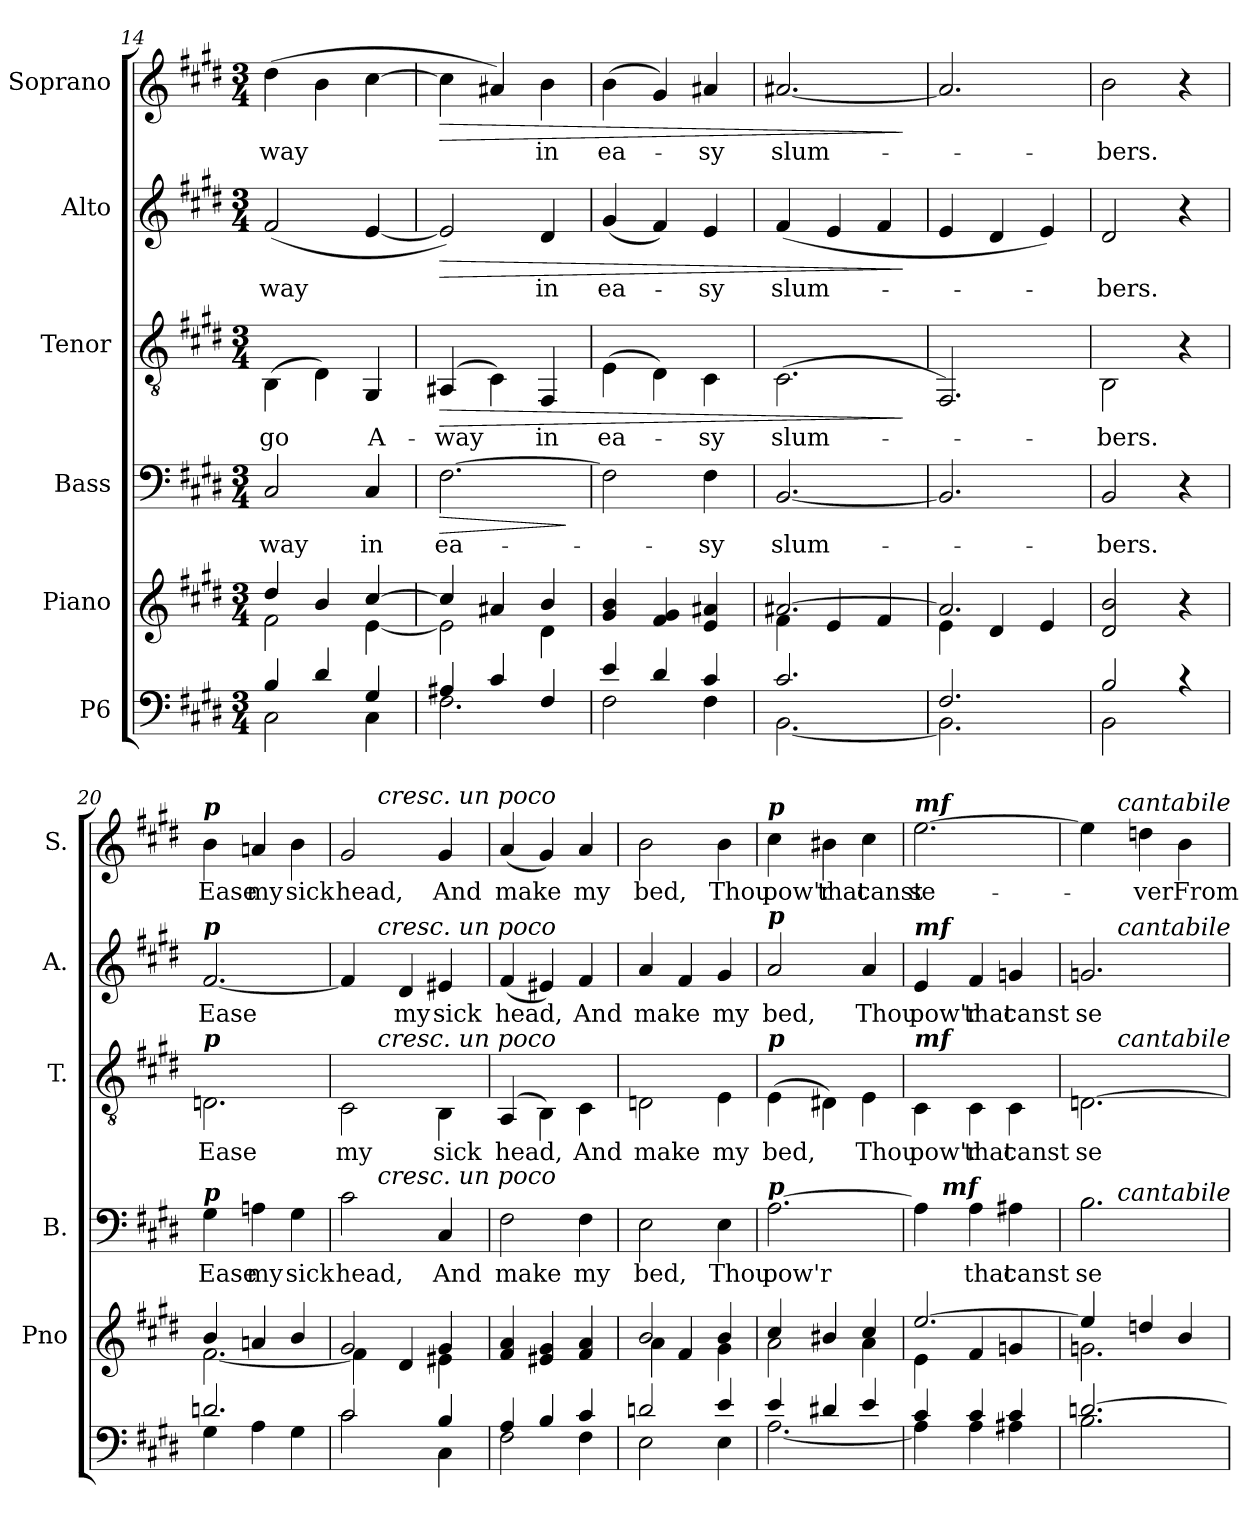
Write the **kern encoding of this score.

**kern	**kern	**kern	**text	**dynam	**kern	**text	**dynam	**kern	**text	**dynam	**kern	**text	**dynam
*part6	*part5	*part4	*part4	*part4	*part3	*part3	*part3	*part2	*part2	*part2	*part1	*part1	*part1
*staff6	*staff5	*staff4	*staff4	*staff4	*staff3	*staff3	*staff3	*staff2	*staff2	*staff2	*staff1	*staff1	*staff1
*I"P6	*I"Piano	*I"Bass	*	*	*I"Tenor	*	*	*I"Alto	*	*	*I"Soprano	*	*
*	*I'Pno	*I'B.	*	*	*I'T.	*	*	*I'A.	*	*	*I'S.	*	*
*clefF4	*clefG2	*clefF4	*	*	*clefGv2	*	*	*clefG2	*	*	*clefG2	*	*
*k[f#c#g#d#]	*k[f#c#g#d#]	*k[f#c#g#d#]	*	*	*k[f#c#g#d#]	*	*	*k[f#c#g#d#]	*	*	*k[f#c#g#d#]	*	*
*E:	*E:	*E:	*	*	*E:	*	*	*E:	*	*	*E:	*	*
*M3/4	*M3/4	*M3/4	*	*	*M3/4	*	*	*M3/4	*	*	*M3/4	*	*
=14	=14	=14	=14	=14	=14	=14	=14	=14	=14	=14	=14	=14	=14
*^	*^	*	*	*	*	*	*	*	*	*	*	*	*
!	!	!	!	!	!LO:LY:b	!	!	!LO:LY:b	!	!	!LO:LY:b	!	!	!LO:LY:b	!
4B/	2C#\	4dd#/	2f#\	2C#/	-way	.	(>4BB\	go	.	(<2f#/	-way	.	(>4dd#\	-way	.
4d#/	.	4b/	.	.	.	.	4D#\)	.	.	.	.	.	4b\	.	.
!	!	!	!	!	!LO:LY:b	!	!	!LO:LY:b	!	!	!	!	!	!	!
4G#/	4C#\	[>4cc#/	[<4e\	4C#/	in	.	4GG#/	A-	.	[<4e/	.	.	[>4cc#\	.	.
!!LO:LB:g=z
=15	=15	=15	=15	=15	=15	=15	=15	=15	=15	=15	=15	=15	=15	=15	=15
!	!	!	!	!	!LO:LY:b	!LO:HP:b	!	!LO:LY:b	!LO:HP:b	!	!	!LO:HP:b	!	!	!LO:HP:b
4A#X/	2.F#\	4cc#/]	2e\]	[>2.F#\	ea-	>	(<4AA#X/	-way	>	2e/])	.	>	4cc#\]	.	>
4c#/	.	4a#X/	.	.	.	.	4C#\)	.	.	.	.	.	4a#X/)	.	.
!	!	!	!	!	!	!	!	!LO:LY:b	!	!	!LO:LY:b	!	!	!LO:LY:b	!
4F#/	.	4b/	4d#\	.	.	.	4FF#/	in	.	4d#/	in	.	4b\	in	.
*v	*v	*	*	*	*	*	*	*	*	*	*	*	*	*	*
*	*v	*v	*	*	*	*	*	*	*	*	*	*	*	*
.	.	.	.	]	.	.	.	.	.	.	.	.	.
=16	=16	=16	=16	=16	=16	=16	=16	=16	=16	=16	=16	=16	=16
*^	*	*	*	*	*	*	*	*	*	*	*	*	*
!	!	!	!	!	!	!	!LO:LY:b	!	!	!LO:LY:b	!	!	!LO:LY:b	!
4e/	2F#\	4g#/ 4b/	2F#\]	.	.	(>4E\	ea-	.	(<4g#/	ea-	.	(>4b\	ea-	.
4d#/	.	4f#/ 4g#/	.	.	.	4D#\)	.	.	4f#/)	.	.	4g#/)	.	.
!	!	!	!	!LO:LY:b	!	!	!LO:LY:b	!	!	!LO:LY:b	!	!	!LO:LY:b	!
4c#/	4F#\	4e/ 4a#X/	4F#\	-sy	.	4C#\	-sy	.	4e/	-sy	.	4a#X/	-sy	.
=17	=17	=17	=17	=17	=17	=17	=17	=17	=17	=17	=17	=17	=17	=17
*	*	*^	*	*	*	*	*	*	*	*	*	*	*	*
!	!	!	!	!	!LO:LY:b	!	!	!LO:LY:b	!	!	!LO:LY:b	!	!	!LO:LY:b	!
2.c#/	[<2.BB\	[>2.a#X/	4f#\	[<2.BB/	slum-	.	(>2.C#\	slum-	.	(<4f#/	slum-	.	[<2.a#X/	slum-	.
.	.	.	4e/	.	.	.	.	.	.	4e/	.	.	.	.	.
.	.	.	4f#/	.	.	.	.	.	.	4f#/	.	.	.	.	.
*v	*v	*	*	*	*	*	*	*	*	*	*	*	*	*	*
*	*v	*v	*	*	*	*	*	*	*	*	*	*	*	*
.	.	.	.	.	.	.	]	.	.	]	.	.	]
=18	=18	=18	=18	=18	=18	=18	=18	=18	=18	=18	=18	=18	=18
*^	*^	*	*	*	*	*	*	*	*	*	*	*	*
2.F#/	2.BB\]	2.a#/]	4e\	2.BB/]	.	.	2.FF#/)	.	.	4e/	.	.	2.a#/]	.	.
.	.	.	4d#/	.	.	.	.	.	.	4d#/	.	.	.	.	.
.	.	.	4e/	.	.	.	.	.	.	4e/)	.	.	.	.	.
=19	=19	=19	=19	=19	=19	=19	=19	=19	=19	=19	=19	=19	=19	=19	=19
!	!	!	!	!	!LO:LY:b	!	!	!LO:LY:b	!	!	!LO:LY:b	!	!	!LO:LY:b	!
*	*	*v	*v	*	*	*	*	*	*	*	*	*	*	*	*
2B/	2BB\	2d#/ 2b/	2BB/	-bers.	.	2BB\	-bers.	.	2d#/	-bers.	.	2b\	-bers.	.
4rc	4ryy	4r	4r	.	.	4r	.	.	4r	.	.	4r	.	.
!!LO:PB:g=z
=20	=20	=20	=20	=20	=20	=20	=20	=20	=20	=20	=20	=20	=20	=20
*	*	*^	*	*	*	*	*	*	*	*	*	*	*	*
!	!	!	!	!	!	!	!	!	!	!	!	!	!LO:TX:a:Bi:t=p	!	!
!	!	!	!	!	!	!	!	!	!	!LO:TX:a:Bi:t=p	!	!	!	!	!
!	!	!	!	!	!	!	!LO:TX:a:Bi:t=p	!	!	!	!	!	!	!	!
!	!	!	!	!LO:TX:a:Bi:t=p	!	!	!	!	!	!	!	!	!	!	!
!	!	!	!	!	!LO:LY:b	!	!	!LO:LY:b	!	!	!LO:LY:b	!	!	!LO:LY:b	!
2.dn/	4G#\	4b/	[<2.f#\	4G#\	Ease	.	2.Dn\	Ease	.	[<2.f#/	Ease	.	4b\	Ease	.
!	!	!	!	!	!LO:LY:b	!	!	!	!	!	!	!	!	!LO:LY:b	!
.	4A\	4an/	.	4An\	my	.	.	.	.	.	.	.	4an/	my	.
!	!	!	!	!	!LO:LY:b	!	!	!	!	!	!	!	!	!LO:LY:b	!
.	4G#\	4b/	.	4G#\	sick	.	.	.	.	.	.	.	4b\	sick	.
=21	=21	=21	=21	=21	=21	=21	=21	=21	=21	=21	=21	=21	=21	=21	=21
!	!	!	!	!	!LO:LY:b	!	!	!LO:LY:b	!	!	!	!	!	!LO:LY:b	!
*	*	*	*	*^	*	*	*^	*	*	*^	*	*	*^	*	*
2c#/	2c#\	2g#/	4f#\]	2c#\	8ryy	head,	.	2C#\	8ryy	my	.	4f#/]	8ryy	.	.	2g#/	8ryy	head,	.
.	.	.	.	.	32ryy	.	.	.	32ryy	.	.	.	32ryy	.	.	.	32ryy	.	.
!	!	!	!	!	!	!	!	!	!	!	!	!	!	!	!	!	!LO:TX:a:i:t=cresc. un poco	!	!
!	!	!	!	!	!	!	!	!	!	!	!	!	!LO:TX:a:i:t=cresc. un poco	!	!	!	!	!	!
!	!	!	!	!	!	!	!	!	!LO:TX:a:i:t=cresc. un poco	!	!	!	!	!	!	!	!	!	!
!	!	!	!	!	!LO:TX:a:i:t=cresc. un poco	!	!	!	!	!	!	!	!	!	!	!	!	!	!
.	.	.	.	.	2ryy	.	.	.	2ryy	.	.	.	2ryy	.	.	.	2ryy	.	.
!	!	!	!	!	!	!	!	!	!	!	!	!	!	!LO:LY:b	!	!	!	!	!
.	.	.	4d#/	.	.	.	.	.	.	.	.	4d#/	.	my	.	.	.	.	.
!	!	!	!	!	!	!LO:LY:b	!	!	!	!LO:LY:b	!	!	!	!LO:LY:b	!	!	!	!LO:LY:b	!
4B/	4C#\	4g#/	4e#X\	4C#/	.	And	.	4BB\	.	sick	.	4e#X/	.	sick	.	4g#/	.	And	.
.	.	.	.	.	16.ryy	.	.	.	16.ryy	.	.	.	16.ryy	.	.	.	16.ryy	.	.
=22	=22	=22	=22	=22	=22	=22	=22	=22	=22	=22	=22	=22	=22	=22	=22	=22	=22	=22	=22
!	!	!	!	!	!	!LO:LY:b	!	!	!	!LO:LY:b	!	!	!	!LO:LY:b	!	!	!	!LO:LY:b	!
*	*	*v	*v	*	*	*	*	*v	*v	*	*	*v	*v	*	*	*v	*v	*	*
*	*	*	*v	*v	*	*	*	*	*	*	*	*	*	*	*
4A/	2F#\	4f#/ 4a/	2F#\	make	.	(<4AA/	head,	.	(<4f#/	head,	.	(<4a/	make	.
4B/	.	4e#X/ 4g#/	.	.	.	4BB\)	.	.	4e#X/)	.	.	4g#/)	.	.
!	!	!	!	!LO:LY:b	!	!	!LO:LY:b	!	!	!LO:LY:b	!	!	!LO:LY:b	!
4c#/	4F#\	4f#/ 4a/	4F#\	my	.	4C#\	And	.	4f#/	And	.	4a/	my	.
=23	=23	=23	=23	=23	=23	=23	=23	=23	=23	=23	=23	=23	=23	=23
*	*	*^	*	*	*	*	*	*	*	*	*	*	*	*
!	!	!	!	!	!LO:LY:b	!	!	!LO:LY:b	!	!	!LO:LY:b	!	!	!LO:LY:b	!
2dn/	2E\	2b/	4a\	2E\	bed,	.	2Dn\	make	.	4a/	make	.	2b\	bed,	.
.	.	.	4f#/	.	.	.	.	.	.	4f#/	.	.	.	.	.
!	!	!	!	!	!LO:LY:b	!	!	!LO:LY:b	!	!	!LO:LY:b	!	!	!LO:LY:b	!
4e/	4E\	4b/	4g#\	4E\	Thou	.	4E\	my	.	4g#/	my	.	4b\	Thou	.
=24	=24	=24	=24	=24	=24	=24	=24	=24	=24	=24	=24	=24	=24	=24	=24
!	!	!	!	!	!	!	!	!	!	!	!	!	!LO:TX:a:Bi:t=p	!	!
!	!	!	!	!	!	!	!	!	!	!LO:TX:a:Bi:t=p	!	!	!	!	!
!	!	!	!	!	!	!	!LO:TX:a:Bi:t=p	!	!	!	!	!	!	!	!
!	!	!	!	!LO:TX:a:Bi:t=p	!	!	!	!	!	!	!	!	!	!	!
!	!	!	!	!	!LO:LY:b	!	!	!LO:LY:b	!	!	!LO:LY:b	!	!	!LO:LY:b	!
4e/	[<2.A\	4cc#/	2a\	[>2.A\	pow'r	.	(>4E\	bed,	.	2a/	bed,	.	4cc#\	pow'r	.
!	!	!	!	!	!	!	!	!	!	!	!	!	!	!LO:LY:b	!
4d#X/	.	4b#X/	.	.	.	.	4D#X\)	.	.	.	.	.	4b#X\	that	.
!	!	!	!	!	!	!	!	!LO:LY:b	!	!	!LO:LY:b	!	!	!LO:LY:b	!
4e/	.	4cc#/	4a\	.	.	.	4E\	Thou	.	4a/	Thou	.	4cc#\	canst	.
!!LO:LB:g=z
=25	=25	=25	=25	=25	=25	=25	=25	=25	=25	=25	=25	=25	=25	=25	=25
!	!	!	!	!	!	!	!	!	!	!	!	!	!LO:TX:a:Bi:t=mf	!	!
!	!	!	!	!	!	!	!	!	!	!LO:TX:a:Bi:t=mf	!	!	!	!	!
!	!	!	!	!	!	!	!LO:TX:a:Bi:t=mf	!	!	!	!	!	!	!	!
!	!	!	!	!	!	!	!	!LO:LY:b	!	!	!LO:LY:b	!	!	!LO:LY:b	!
*	*	*	*	*^	*	*	*	*	*	*	*	*	*	*	*
4c#/	4A\]	[>2.ee/	4e\	4A\]	8ryy	.	.	4C#\	pow'r	.	4e/	pow'r	.	[>2.ee\	se-	.
!	!	!	!	!	!LO:TX:a:Bi:t=mf	!	!	!	!	!	!	!	!	!	!	!
.	.	.	.	.	2ryy	.	.	.	.	.	.	.	.	.	.	.
!	!	!	!	!	!	!LO:LY:b	!	!	!LO:LY:b	!	!	!LO:LY:b	!	!	!	!
4c#/	4A\	.	4f#/	4A\	.	that	.	4C#\	that	.	4f#/	that	.	.	.	.
!	!	!	!	!	!	!LO:LY:b	!	!	!LO:LY:b	!	!	!LO:LY:b	!	!	!	!
4c#/	4A#X\	.	4gn/	4A#X\	.	canst	.	4C#\	canst	.	4gn/	canst	.	.	.	.
.	.	.	.	.	8ryy	.	.	.	.	.	.	.	.	.	.	.
=26	=26	=26	=26	=26	=26	=26	=26	=26	=26	=26	=26	=26	=26	=26	=26	=26
!	!	!	!	!	!	!LO:LY:b	!	!	!LO:LY:b	!	!	!LO:LY:b	!	!	!	!
*	*	*	*	*	*	*	*	*^	*	*	*^	*	*	*^	*	*
[>2.dn/	2.B\	4ee/]	2.gn\	2.B\	8ryy	se-	.	[>2.Dn\	8ryy	se-	.	2.gn/	8ryy	se-	.	4ee\]	8ryy	.	.
.	.	.	.	.	32ryy	.	.	.	32ryy	.	.	.	32ryy	.	.	.	32ryy	.	.
!	!	!	!	!	!	!	!	!	!	!	!	!	!	!	!	!	!LO:TX:a:i:t=cantabile	!	!
!	!	!	!	!	!	!	!	!	!	!	!	!	!LO:TX:a:i:t=cantabile	!	!	!	!	!	!
!	!	!	!	!	!	!	!	!	!LO:TX:a:i:t=cantabile	!	!	!	!	!	!	!	!	!	!
!	!	!	!	!	!LO:TX:a:i:t=cantabile	!	!	!	!	!	!	!	!	!	!	!	!	!	!
.	.	.	.	.	2ryy	.	.	.	2ryy	.	.	.	2ryy	.	.	.	2ryy	.	.
!	!	!	!	!	!	!	!	!	!	!	!	!	!	!	!	!	!	!LO:LY:b	!
.	.	4ddn/	.	.	.	.	.	.	.	.	.	.	.	.	.	4ddn\	.	-ver	.
!	!	!	!	!	!	!	!	!	!	!	!	!	!	!	!	!	!	!LO:LY:b	!
.	.	4b/	.	.	.	.	.	.	.	.	.	.	.	.	.	4b\	.	From	.
.	.	.	.	.	16.ryy	.	.	.	16.ryy	.	.	.	16.ryy	.	.	.	16.ryy	.	.
*v	*v	*	*	*v	*v	*	*	*v	*v	*	*	*v	*v	*	*	*v	*v	*	*
*	*v	*v	*	*	*	*	*	*	*	*	*	*	*	*
=	=	=	=	=	=	=	=	=	=	=	=	=	=
*-	*-	*-	*-	*-	*-	*-	*-	*-	*-	*-	*-	*-	*-
